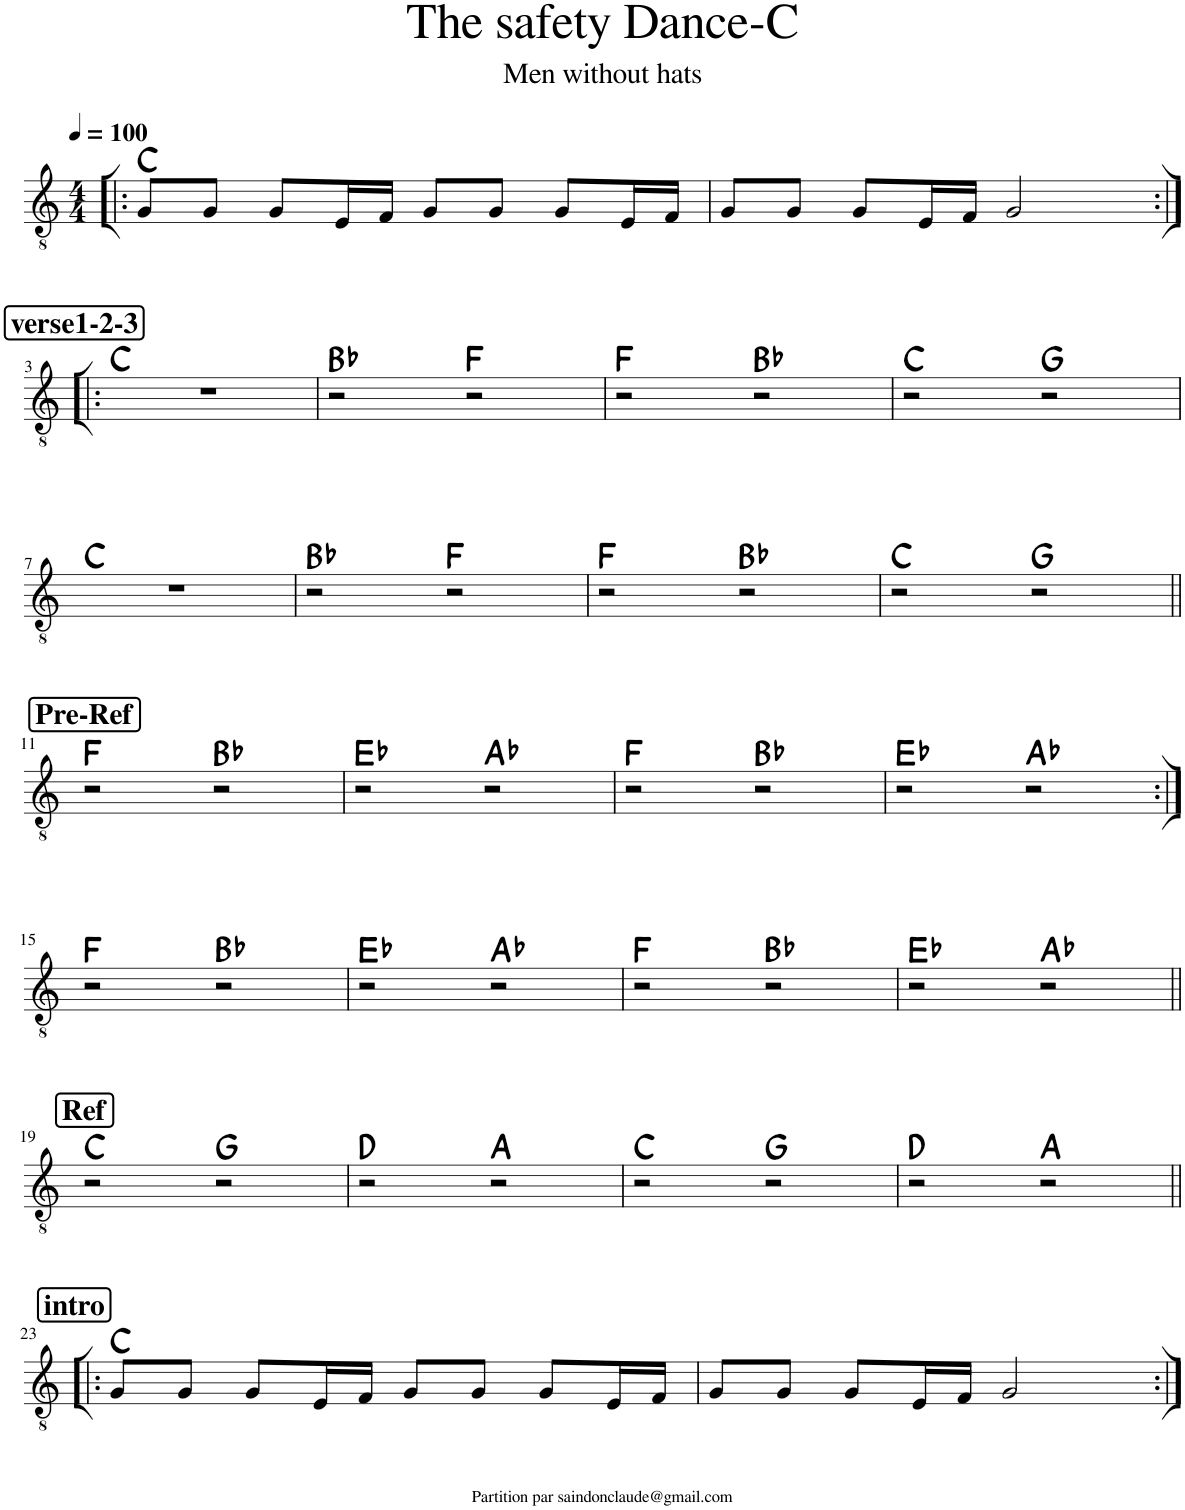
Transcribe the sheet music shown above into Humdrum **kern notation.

**kern	**harte
*part1	*part1
*staff1	*
*I"Classical Guitar	*
*I'Guit.	*
*clefGv2	*
*k[]	*
*M4/4	*
*MM100	*
=1!|:	=1!|:
8G/L	C:maj
8G/J	.
8G/L	.
16E/L	.
16F/JJ	.
8G/L	.
8G/J	.
8G/L	.
16E/L	.
16F/JJ	.
=2	=2
8G/L	.
8G/J	.
8G/L	.
16E/L	.
16F/JJ	.
2G/	.
!!LO:LB:g=z
!!LO:REH:place=s1:a:B:rj:fs=14:t=verse1-2-3
=3:|!|:	=3:|!|:
1r	C:maj
=4	=4
2r	Bb:maj
2r	F:maj
=5	=5
2r	F:maj
2r	Bb:maj
=6	=6
2r	C:maj
2r	G:maj
!!LO:LB:g=z
=7	=7
1r	C:maj
=8	=8
2r	Bb:maj
2r	F:maj
=9	=9
2r	F:maj
2r	Bb:maj
=10	=10
2r	C:maj
2r	G:maj
!!LO:LB:g=z
!!LO:REH:place=s1:a:B:rj:fs=14:t=Pre-Ref
=11||	=11||
2r	F:maj
2r	Bb:maj
=12	=12
2r	Eb:maj
2r	Ab:maj
=13	=13
2r	F:maj
2r	Bb:maj
=14	=14
2r	Eb:maj
2r	Ab:maj
!!LO:LB:g=z
=15:|!	=15:|!
2r	F:maj
2r	Bb:maj
=16	=16
2r	Eb:maj
2r	Ab:maj
=17	=17
2r	F:maj
2r	Bb:maj
=18	=18
2r	Eb:maj
2r	Ab:maj
!!LO:LB:g=z
!!LO:REH:place=s1:a:B:rj:fs=14:t=Ref
=19||	=19||
2r	C:maj
2r	G:maj
=20	=20
2r	D:maj
2r	A:maj
=21	=21
2r	C:maj
2r	G:maj
=22	=22
2r	D:maj
2r	A:maj
!!LO:LB:g=z
!!LO:REH:place=s1:a:B:rj:fs=14:t=intro
=23!|:	=23!|:
8G/L	C:maj
8G/J	.
8G/L	.
16E/L	.
16Fn/JJ	.
8G/L	.
8G/J	.
8G/L	.
16E/L	.
16F/JJ	.
=24	=24
8G/L	.
8G/J	.
8G/L	.
16E/L	.
16F/JJ	.
2G/	.
=:|!	=:|!
*-	*-
